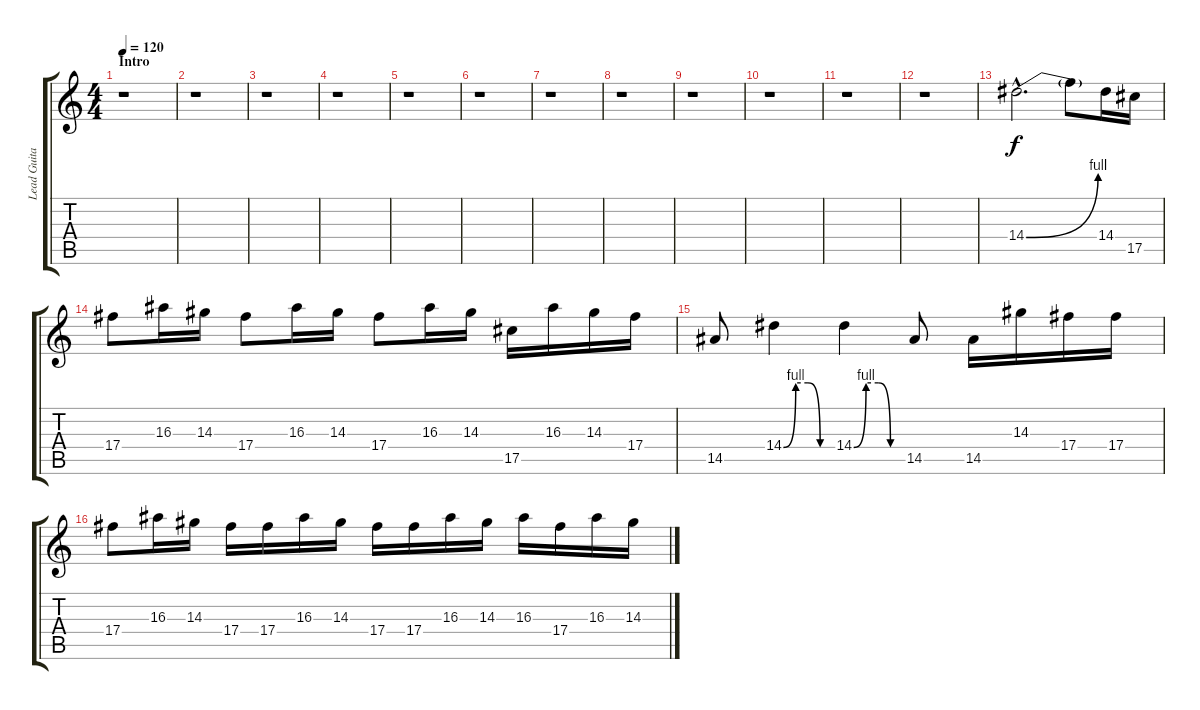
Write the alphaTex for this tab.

\track ("Lead Guitar" "Lead Guita") {instrument distortionguitar}
\staff {score tabs}
\tuning (Eb4 Bb3 Gb3 Db3 Ab2 Eb2) {hide}
\ts (4 4)
\section ("" "Intro")
\tempo 120
\clef g2
\ks c
r.1{dy f instrument distortionguitar} |
r.1 |
r.1 |
r.1 |
r.1 |
r.1 |
r.1 |
r.1 |
r.1 |
r.1 |
r.1 |
r.1 |
14.4{be (bend 0 0 60 4) hac}.2{d} 14.4{t}.8 14.4.16 17.5.16 |
17.4.8 16.3.16 14.3.16 17.4.8 16.3.16 14.3.16 17.4.8 16.3.16 14.3.16 17.5.16 16.3.16 14.3.16 17.4.16 |
14.5.8 14.4{be (custom 0 0 15 4 30 4 45 0 60 0)}.4 14.4{be (custom 0 0 15 4 30 4 45 0 60 0)}.4 14.5.8 14.5.16 14.3.16 17.4.16 17.4.16 |
17.4.8 16.3.16 14.3.16 17.4.16 17.4.16 16.3.16 14.3.16 17.4.16 17.4.16 16.3.16 14.3.16 16.3.16 17.4.16 16.3.16 14.3.16
